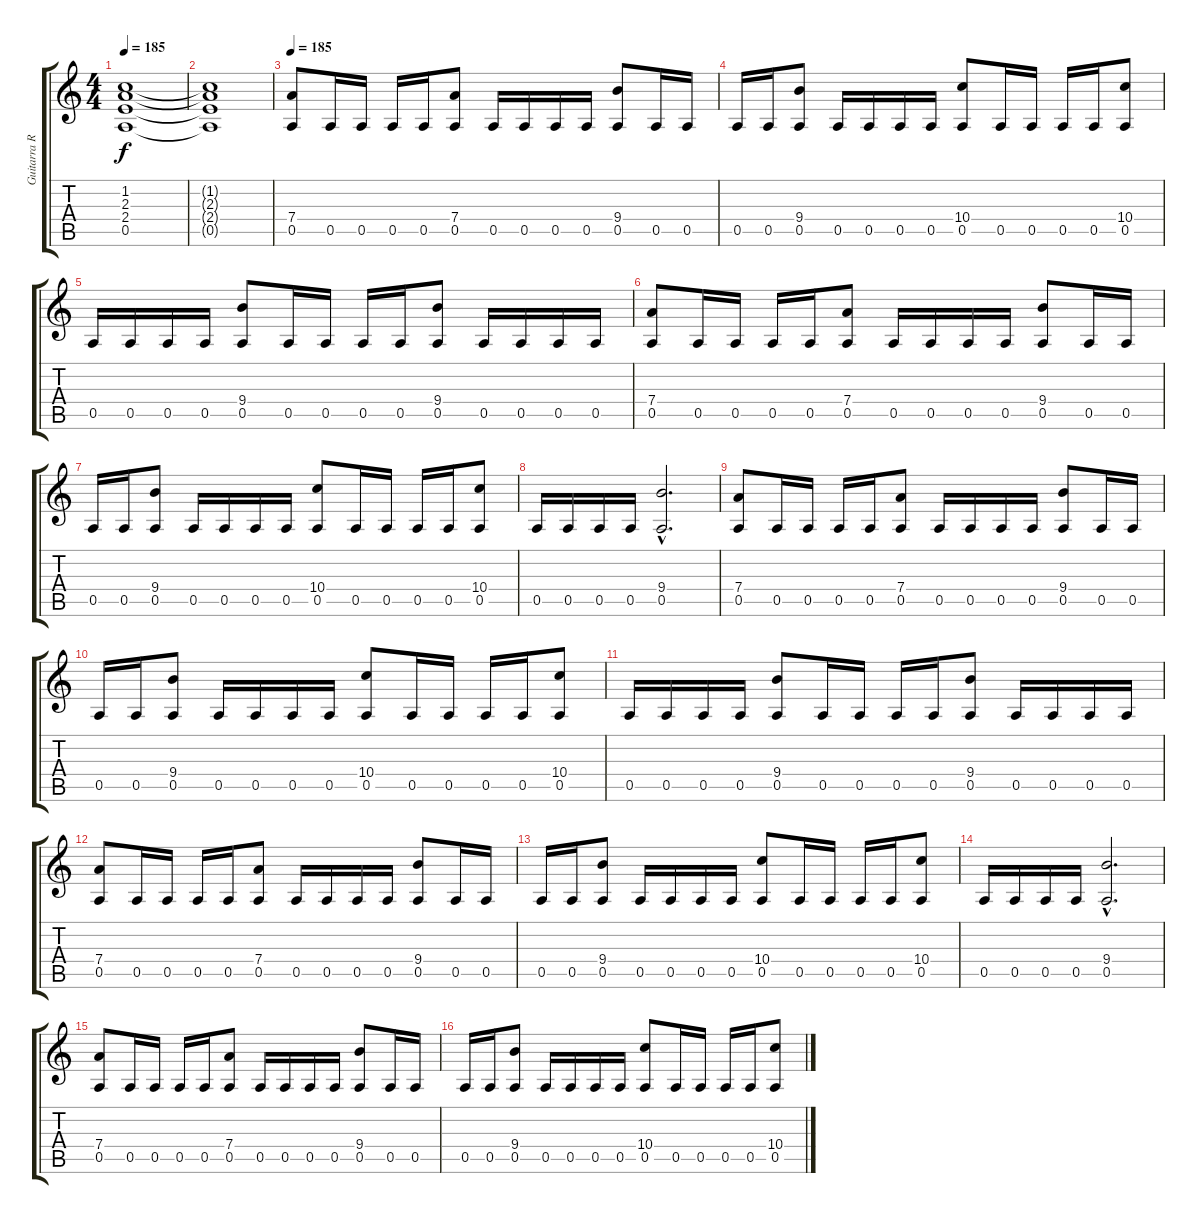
\track ("Guitarra Ritmica" "Guitarra R") {instrument distortionguitar}
\staff {score tabs}
\tuning (E4 B3 G3 D3 A2 E2) {hide}
\ts (4 4)
\tempo 185
\clef g2
\ks c
(1.2 2.3 2.4 0.5).1{dy f} |
(1.2{t} 2.3{t} 2.4{t} 0.5{t}).1 |
\tempo 185
(7.4 0.5).8{volume 16 instrument distortionguitar} 0.5.16 0.5.16 0.5.16 0.5.16 (7.4 0.5).8 0.5.16 0.5.16 0.5.16 0.5.16 (9.4 0.5).8 0.5.16 0.5.16 |
0.5.16 0.5.16 (9.4 0.5).8 0.5.16 0.5.16 0.5.16 0.5.16 (10.4 0.5).8 0.5.16 0.5.16 0.5.16 0.5.16 (10.4 0.5).8 |
0.5.16 0.5.16 0.5.16 0.5.16 (9.4 0.5).8 0.5.16 0.5.16 0.5.16 0.5.16 (9.4 0.5).8 0.5.16 0.5.16 0.5.16 0.5.16 |
(7.4 0.5).8 0.5.16 0.5.16 0.5.16 0.5.16 (7.4 0.5).8 0.5.16 0.5.16 0.5.16 0.5.16 (9.4 0.5).8 0.5.16 0.5.16 |
0.5.16 0.5.16 (9.4 0.5).8 0.5.16 0.5.16 0.5.16 0.5.16 (10.4 0.5).8 0.5.16 0.5.16 0.5.16 0.5.16 (10.4 0.5).8 |
0.5.16 0.5.16 0.5.16 0.5.16 (9.4{hac} 0.5{hac}).2{d} |
(7.4 0.5).8 0.5.16 0.5.16 0.5.16 0.5.16 (7.4 0.5).8 0.5.16 0.5.16 0.5.16 0.5.16 (9.4 0.5).8 0.5.16 0.5.16 |
0.5.16 0.5.16 (9.4 0.5).8 0.5.16 0.5.16 0.5.16 0.5.16 (10.4 0.5).8 0.5.16 0.5.16 0.5.16 0.5.16 (10.4 0.5).8 |
0.5.16 0.5.16 0.5.16 0.5.16 (9.4 0.5).8 0.5.16 0.5.16 0.5.16 0.5.16 (9.4 0.5).8 0.5.16 0.5.16 0.5.16 0.5.16 |
(7.4 0.5).8 0.5.16 0.5.16 0.5.16 0.5.16 (7.4 0.5).8 0.5.16 0.5.16 0.5.16 0.5.16 (9.4 0.5).8 0.5.16 0.5.16 |
0.5.16 0.5.16 (9.4 0.5).8 0.5.16 0.5.16 0.5.16 0.5.16 (10.4 0.5).8 0.5.16 0.5.16 0.5.16 0.5.16 (10.4 0.5).8 |
0.5.16 0.5.16 0.5.16 0.5.16 (9.4{hac} 0.5{hac}).2{d} |
(7.4 0.5).8 0.5.16 0.5.16 0.5.16 0.5.16 (7.4 0.5).8 0.5.16 0.5.16 0.5.16 0.5.16 (9.4 0.5).8 0.5.16 0.5.16 |
0.5.16 0.5.16 (9.4 0.5).8 0.5.16 0.5.16 0.5.16 0.5.16 (10.4 0.5).8 0.5.16 0.5.16 0.5.16 0.5.16 (10.4 0.5).8
